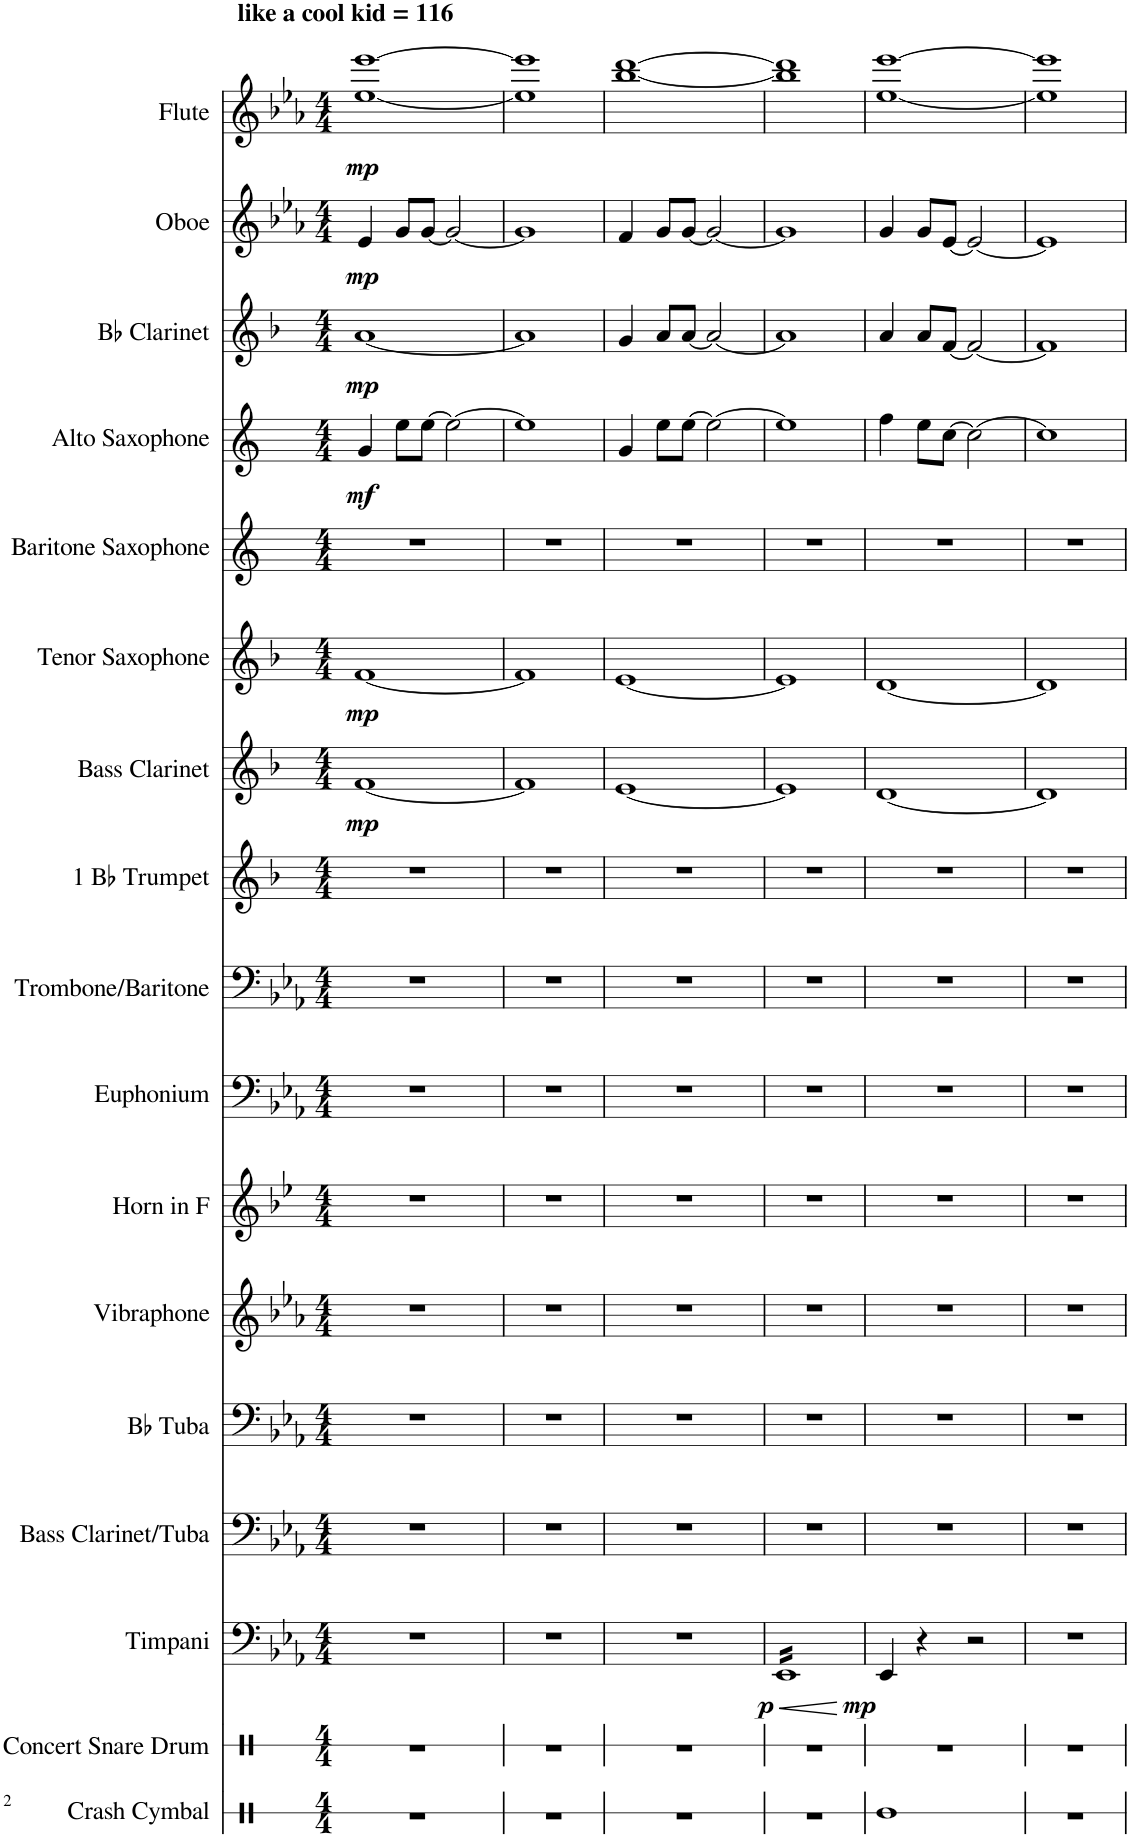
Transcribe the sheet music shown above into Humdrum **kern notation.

**kern	**kern	**kern	**dynam	**kern	**kern	**kern	**kern	**kern	**kern	**kern	**kern	**dynam	**kern	**dynam	**kern	**kern	**dynam	**kern	**dynam	**kern	**dynam	**kern	**dynam
*part17	*part16	*part15	*part15	*part14	*part13	*part12	*part11	*part10	*part9	*part8	*part7	*part7	*part6	*part6	*part5	*part4	*part4	*part3	*part3	*part2	*part2	*part1	*part1
*staff17	*staff16	*staff15	*staff15	*staff14	*staff13	*staff12	*staff11	*staff10	*staff9	*staff8	*staff7	*staff7	*staff6	*staff6	*staff5	*staff4	*staff4	*staff3	*staff3	*staff2	*staff2	*staff1	*staff1
*I"Crash Cymbal	*I"Concert Snare Drum	*I"Timpani	*	*I"Bass Clarinet/Tuba	*I"Bb Tuba	*I"Vibraphone	*I"Horn in F	*I"Euphonium	*I"Trombone/Baritone	*I"1 Bb Trumpet	*I"Bass Clarinet	*	*I"Tenor Saxophone	*	*I"Baritone Saxophone	*I"Alto Saxophone	*	*I"Bb Clarinet	*	*I"Oboe	*	*I"Flute	*
*I'Cr. Cym.	*I'Con. Sn.	*I'Timp.	*	*I'Tba.	*I'Bb Tb.	*I'Vib.	*	*I'Euph.	*I'Tbn.	*I'Bb Tpt.	*I'B. Cl.	*	*I'T. Sax.	*	*I'Bar. Sax.	*I'A. Sax.	*	*I'Bb Cl.	*	*I'Ob.	*	*I'Fl.	*
*stria1	*stria1	*	*	*	*	*	*	*	*	*	*	*	*	*	*	*	*	*	*	*	*	*	*
*clefX	*clefX	*clefF4	*	*clefF4	*clefF4	*clefG2	*clefG2	*clefF4	*clefF4	*clefG2	*clefG2	*	*clefG2	*	*clefG2	*clefG2	*	*clefG2	*	*clefG2	*	*clefG2	*
*	*	*	*	*	*	*	*Trd4c7	*	*	*Trd1c2	*Trd8c14	*	*Trd8c14	*	*Trd12c21	*Trd5c9	*	*Trd1c2	*	*	*	*	*
*k[]	*k[]	*k[b-e-a-]	*	*k[b-e-a-]	*k[b-e-a-]	*k[b-e-a-]	*k[b-e-]	*k[b-e-a-]	*k[b-e-a-]	*k[b-]	*k[b-]	*	*k[b-]	*	*k[]	*k[]	*	*k[b-]	*	*k[b-e-a-]	*	*k[b-e-a-]	*
*M4/4	*M4/4	*M4/4	*	*M4/4	*M4/4	*M4/4	*M4/4	*M4/4	*M4/4	*M4/4	*M4/4	*	*M4/4	*	*M4/4	*M4/4	*	*M4/4	*	*M4/4	*	*M4/4	*
=1	=1	=1	=1	=1	=1	=1	=1	=1	=1	=1	=1	=1	=1	=1	=1	=1	=1	=1	=1	=1	=1	=1	=1
!	!	!	!	!	!	!	!	!	!	!	!	!	!	!	!	!	!	!	!	!	!	!LO:TX:a:B:t=like a cool kid = 116	!
!	!	!	!	!	!	!	!	!	!	!	!	!LO:DY:b	!	!LO:DY:b	!	!	!LO:DY:b	!	!LO:DY:b	!	!LO:DY:b	!	!LO:DY:b
1r	1r	1r	.	1r	1r	1r	1r	1r	1r	1r	[1f	mp	[1f	mp	1r	4g/	mf	[1a	mp	4e-/	mp	[1ee- [1eee-	mp
.	.	.	.	.	.	.	.	.	.	.	.	.	.	.	.	8ee\L	.	.	.	8g/L	.	.	.
.	.	.	.	.	.	.	.	.	.	.	.	.	.	.	.	[8ee\J	.	.	.	[8g/J	.	.	.
.	.	.	.	.	.	.	.	.	.	.	.	.	.	.	.	2ee\_	.	.	.	2g/_	.	.	.
=2	=2	=2	=2	=2	=2	=2	=2	=2	=2	=2	=2	=2	=2	=2	=2	=2	=2	=2	=2	=2	=2	=2	=2
1r	1r	1r	.	1r	1r	1r	1r	1r	1r	1r	1f]	.	1f]	.	1r	1ee]	.	1a]	.	1g]	.	1ee-] 1eee-]	.
=3	=3	=3	=3	=3	=3	=3	=3	=3	=3	=3	=3	=3	=3	=3	=3	=3	=3	=3	=3	=3	=3	=3	=3
1r	1r	1r	.	1r	1r	1r	1r	1r	1r	1r	[1e	.	[1e	.	1r	4g/	.	4g/	.	4f/	.	[1bb- [1ddd	.
.	.	.	.	.	.	.	.	.	.	.	.	.	.	.	.	8ee\L	.	8a/L	.	8g/L	.	.	.
.	.	.	.	.	.	.	.	.	.	.	.	.	.	.	.	[8ee\J	.	[8a/J	.	[8g/J	.	.	.
.	.	.	.	.	.	.	.	.	.	.	.	.	.	.	.	2ee\_	.	2a/_	.	2g/_	.	.	.
=4	=4	=4	=4	=4	=4	=4	=4	=4	=4	=4	=4	=4	=4	=4	=4	=4	=4	=4	=4	=4	=4	=4	=4
!	!	!	!LO:HP:b	!	!	!	!	!	!	!	!	!	!	!	!	!	!	!	!	!	!	!	!
!	!	!	!LO:DY:n=1:b	!	!	!	!	!	!	!	!	!	!	!	!	!	!	!	!	!	!	!	!
*	*	*tremolo	*	*	*	*	*	*	*	*	*	*	*	*	*	*	*	*	*	*	*	*	*
1r	1r	16EE-LL	< p	1r	1r	1r	1r	1r	1r	1r	1e]	.	1e]	.	1r	1ee]	.	1a]	.	1g]	.	1bb-] 1ddd]	.
.	.	16EE-	.	.	.	.	.	.	.	.	.	.	.	.	.	.	.	.	.	.	.	.	.
.	.	16EE-	.	.	.	.	.	.	.	.	.	.	.	.	.	.	.	.	.	.	.	.	.
.	.	16EE-	.	.	.	.	.	.	.	.	.	.	.	.	.	.	.	.	.	.	.	.	.
.	.	16EE-	.	.	.	.	.	.	.	.	.	.	.	.	.	.	.	.	.	.	.	.	.
.	.	16EE-	.	.	.	.	.	.	.	.	.	.	.	.	.	.	.	.	.	.	.	.	.
.	.	16EE-	.	.	.	.	.	.	.	.	.	.	.	.	.	.	.	.	.	.	.	.	.
.	.	16EE-	.	.	.	.	.	.	.	.	.	.	.	.	.	.	.	.	.	.	.	.	.
.	.	16EE-	.	.	.	.	.	.	.	.	.	.	.	.	.	.	.	.	.	.	.	.	.
.	.	16EE-	.	.	.	.	.	.	.	.	.	.	.	.	.	.	.	.	.	.	.	.	.
.	.	16EE-	.	.	.	.	.	.	.	.	.	.	.	.	.	.	.	.	.	.	.	.	.
.	.	16EE-	.	.	.	.	.	.	.	.	.	.	.	.	.	.	.	.	.	.	.	.	.
.	.	16EE-	.	.	.	.	.	.	.	.	.	.	.	.	.	.	.	.	.	.	.	.	.
.	.	16EE-	.	.	.	.	.	.	.	.	.	.	.	.	.	.	.	.	.	.	.	.	.
.	.	16EE-	.	.	.	.	.	.	.	.	.	.	.	.	.	.	.	.	.	.	.	.	.
.	.	16EE-JJ	.	.	.	.	.	.	.	.	.	.	.	.	.	.	.	.	.	.	.	.	.
*	*	*Xtremolo	*	*	*	*	*	*	*	*	*	*	*	*	*	*	*	*	*	*	*	*	*
.	.	.	[	.	.	.	.	.	.	.	.	.	.	.	.	.	.	.	.	.	.	.	.
=5	=5	=5	=5	=5	=5	=5	=5	=5	=5	=5	=5	=5	=5	=5	=5	=5	=5	=5	=5	=5	=5	=5	=5
!	!	!	!LO:DY:b	!	!	!	!	!	!	!	!	!	!	!	!	!	!	!	!	!	!	!	!
1Re	1r	4EE-/	mp	1r	1r	1r	1r	1r	1r	1r	[1d	.	[1d	.	1r	4ff\	.	4a/	.	4g/	.	[1ee- [1eee-	.
.	.	4r	.	.	.	.	.	.	.	.	.	.	.	.	.	8ee\L	.	8a/L	.	8g/L	.	.	.
.	.	.	.	.	.	.	.	.	.	.	.	.	.	.	.	[8cc\J	.	[8f/J	.	[8e-/J	.	.	.
.	.	2r	.	.	.	.	.	.	.	.	.	.	.	.	.	2cc\_	.	2f/_	.	2e-/_	.	.	.
=6	=6	=6	=6	=6	=6	=6	=6	=6	=6	=6	=6	=6	=6	=6	=6	=6	=6	=6	=6	=6	=6	=6	=6
1r	1r	1r	.	1r	1r	1r	1r	1r	1r	1r	1d]	.	1d]	.	1r	1cc]	.	1f]	.	1e-]	.	1ee-] 1eee-]	.
=	=	=	=	=	=	=	=	=	=	=	=	=	=	=	=	=	=	=	=	=	=	=	=
*-	*-	*-	*-	*-	*-	*-	*-	*-	*-	*-	*-	*-	*-	*-	*-	*-	*-	*-	*-	*-	*-	*-	*-
